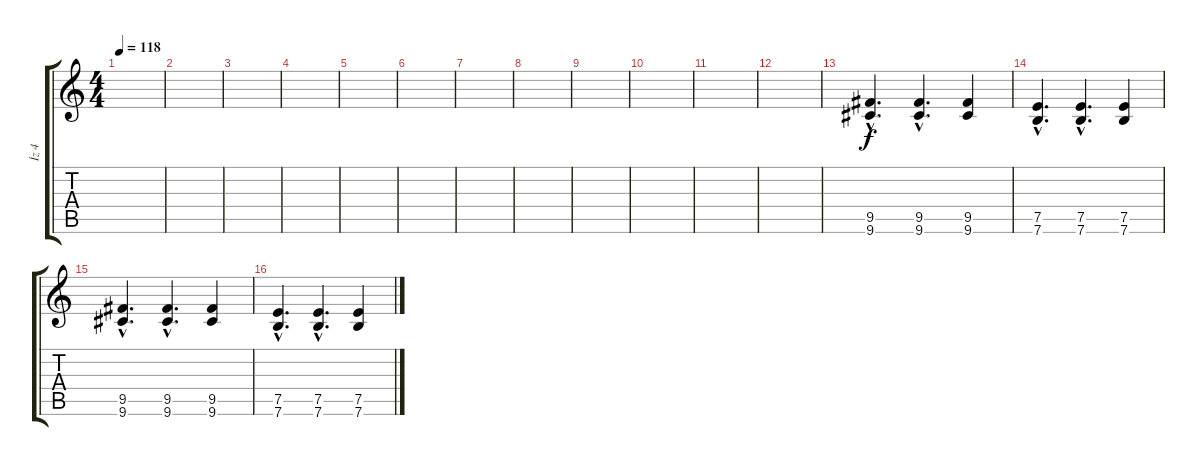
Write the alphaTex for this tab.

\track ("İz 4" "İz 4") {instrument acousticguitarsteel}
\staff {score tabs}
\tuning (E4 B3 G3 D3 A2 E2) {hide}
\ts (4 4)
\tempo 118
\clef g2
\ks c
|
|
|
|
|
|
|
|
|
|
|
|
(9.5{hac} 9.6{hac}).4{d instrument overdrivenguitar} (9.5{hac} 9.6{hac}).4{d} (9.5 9.6).4 |
(7.5{hac} 7.6{hac}).4{d} (7.5{hac} 7.6{hac}).4{d} (7.5 7.6).4 |
(9.5{hac} 9.6{hac}).4{d instrument overdrivenguitar} (9.5{hac} 9.6{hac}).4{d} (9.5 9.6).4 |
(7.5{hac} 7.6{hac}).4{d} (7.5{hac} 7.6{hac}).4{d} (7.5 7.6).4
